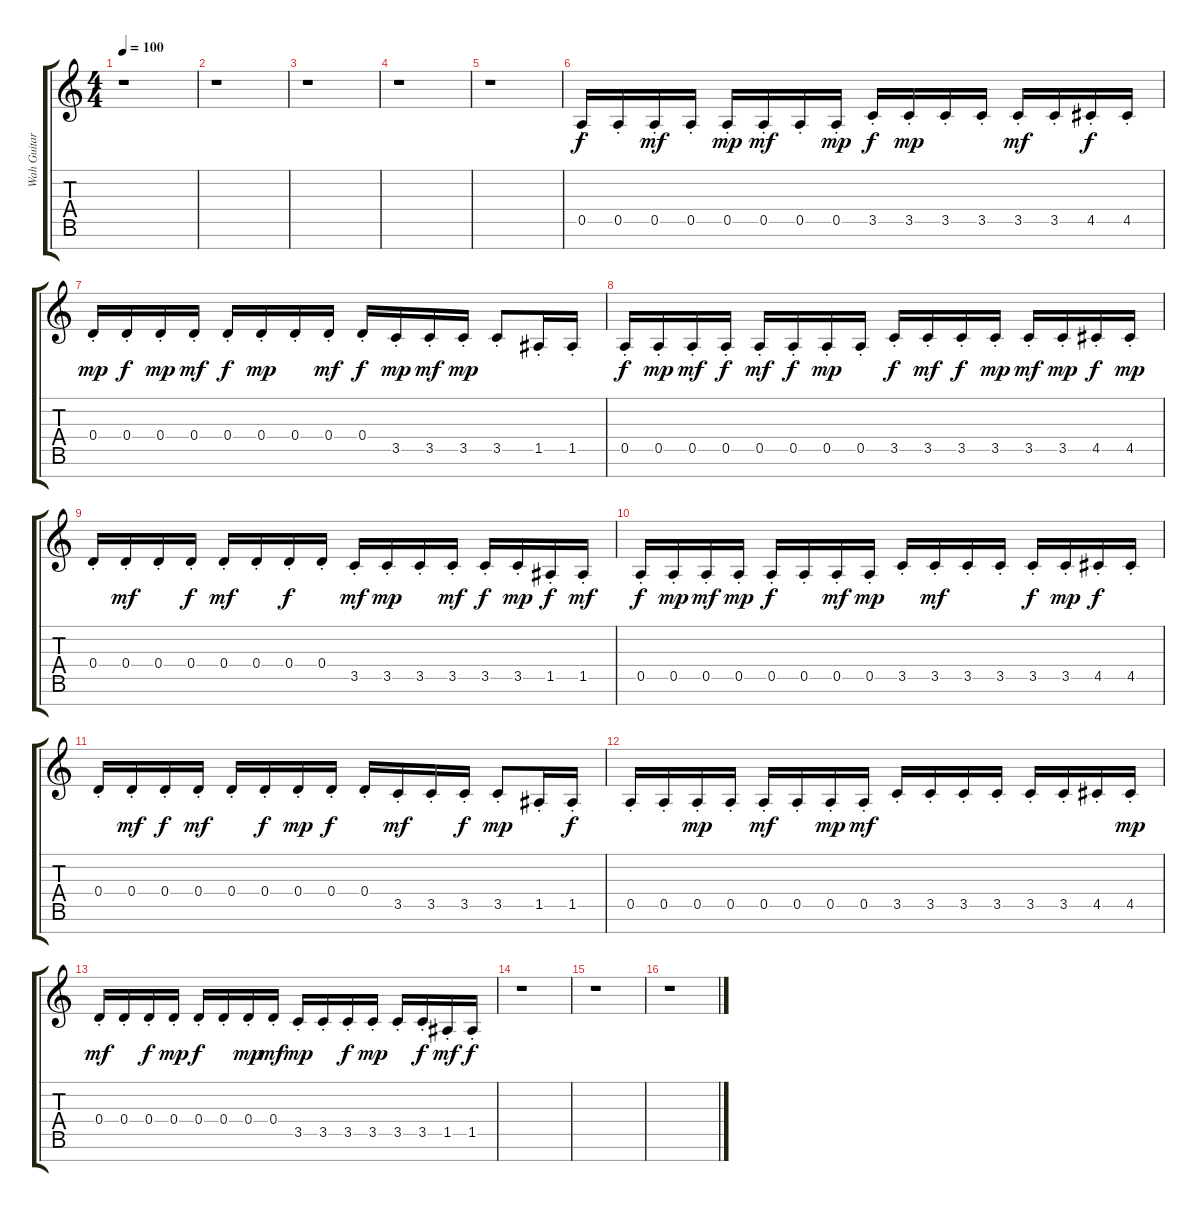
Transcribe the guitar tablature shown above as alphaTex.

\track ("Wah Guitar" "Wah Guitar") {instrument overdrivenguitar}
\staff {score tabs}
\tuning (E4 B3 G3 D3 A2 E2 B1) {hide}
\ts (4 4)
\tempo 100
\clef g2
\ks c
r.1{dy f} |
r.1 |
r.1 |
r.1 |
r.1 |
0.5{st}.16 0.5{st}.16 0.5{st}.16{dy mf} 0.5{st}.16 0.5{st}.16{dy mp} 0.5{st}.16{dy mf} 0.5{st}.16 0.5{st}.16{dy mp} 3.5{st}.16{dy f} 3.5{st}.16{dy mp} 3.5{st}.16 3.5{st}.16 3.5{st}.16{dy mf} 3.5{st}.16 4.5{st}.16{dy f} 4.5{st}.16 |
0.4{st}.16{dy mp} 0.4{st}.16{dy f} 0.4{st}.16{dy mp} 0.4{st}.16{dy mf} 0.4{st}.16{dy f} 0.4{st}.16{dy mp} 0.4{st}.16 0.4{st}.16{dy mf} 0.4{st}.16{dy f} 3.5{st}.16{dy mp} 3.5{st}.16{dy mf} 3.5{st}.16{dy mp} 3.5{st}.8 1.5{st}.16 1.5{st}.16 |
0.5{st}.16{dy f} 0.5{st}.16{dy mp} 0.5{st}.16{dy mf} 0.5{st}.16{dy f} 0.5{st}.16{dy mf} 0.5{st}.16{dy f} 0.5{st}.16{dy mp} 0.5{st}.16 3.5{st}.16{dy f} 3.5{st}.16{dy mf} 3.5{st}.16{dy f} 3.5{st}.16{dy mp} 3.5{st}.16{dy mf} 3.5{st}.16{dy mp} 4.5{st}.16{dy f} 4.5{st}.16{dy mp} |
0.4{st}.16 0.4{st}.16{dy mf} 0.4{st}.16 0.4{st}.16{dy f} 0.4{st}.16{dy mf} 0.4{st}.16 0.4{st}.16{dy f} 0.4{st}.16 3.5{st}.16{dy mf} 3.5{st}.16{dy mp} 3.5{st}.16 3.5{st}.16{dy mf} 3.5{st}.16{dy f} 3.5{st}.16{dy mp} 1.5{st}.16{dy f} 1.5{st}.16{dy mf} |
0.5{st}.16{dy f} 0.5{st}.16{dy mp} 0.5{st}.16{dy mf} 0.5{st}.16{dy mp} 0.5{st}.16{dy f} 0.5{st}.16 0.5{st}.16{dy mf} 0.5{st}.16{dy mp} 3.5{st}.16 3.5{st}.16{dy mf} 3.5{st}.16 3.5{st}.16 3.5{st}.16{dy f} 3.5{st}.16{dy mp} 4.5{st}.16{dy f} 4.5{st}.16 |
0.4{st}.16 0.4{st}.16{dy mf} 0.4{st}.16{dy f} 0.4{st}.16{dy mf} 0.4{st}.16 0.4{st}.16{dy f} 0.4{st}.16{dy mp} 0.4{st}.16{dy f} 0.4{st}.16 3.5{st}.16{dy mf} 3.5{st}.16 3.5{st}.16{dy f} 3.5{st}.8{dy mp} 1.5{st}.16 1.5{st}.16{dy f} |
0.5{st}.16 0.5{st}.16 0.5{st}.16{dy mp} 0.5{st}.16 0.5{st}.16{dy mf} 0.5{st}.16 0.5{st}.16{dy mp} 0.5{st}.16{dy mf} 3.5{st}.16 3.5{st}.16 3.5{st}.16 3.5{st}.16 3.5{st}.16 3.5{st}.16 4.5{st}.16 4.5{st}.16{dy mp} |
0.4{st}.16{dy mf} 0.4{st}.16 0.4{st}.16{dy f} 0.4{st}.16{dy mp} 0.4{st}.16{dy f} 0.4{st}.16 0.4{st}.16{dy mp} 0.4{st}.16{dy mf} 3.5{st}.16{dy mp} 3.5{st}.16 3.5{st}.16{dy f} 3.5{st}.16{dy mp} 3.5{st}.16 3.5{st}.16{dy f} 1.5{st}.16{dy mf} 1.5{st}.16{dy f} |
r.1 |
r.1 |
r.1
